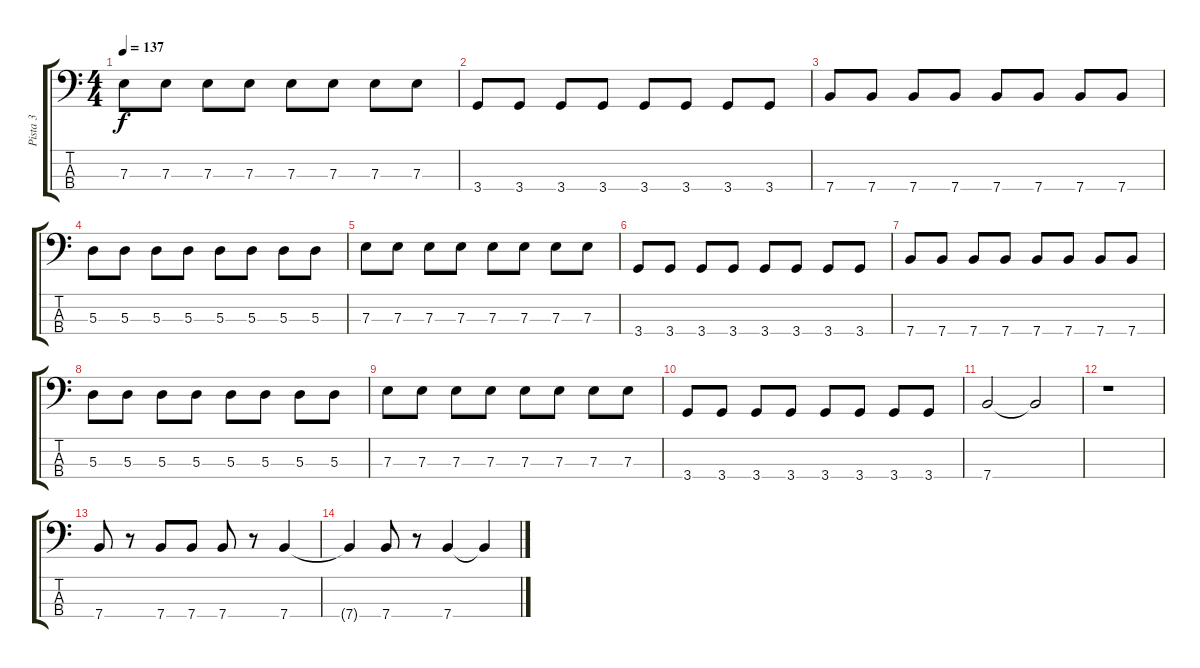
\track ("Pista 3" "Pista 3") {instrument electricbassfinger}
\staff {score tabs}
\tuning (G2 D2 A1 E1) {hide}
\ts (4 4)
\tempo 137
\clef f4
\ks c
7.3.8{dy f} 7.3.8 7.3.8 7.3.8 7.3.8 7.3.8 7.3.8 7.3.8 |
3.4.8 3.4.8 3.4.8 3.4.8 3.4.8 3.4.8 3.4.8 3.4.8 |
7.4.8 7.4.8 7.4.8 7.4.8 7.4.8 7.4.8 7.4.8 7.4.8 |
5.3.8 5.3.8 5.3.8 5.3.8 5.3.8 5.3.8 5.3.8 5.3.8 |
7.3.8 7.3.8 7.3.8 7.3.8 7.3.8 7.3.8 7.3.8 7.3.8 |
3.4.8 3.4.8 3.4.8 3.4.8 3.4.8 3.4.8 3.4.8 3.4.8 |
7.4.8 7.4.8 7.4.8 7.4.8 7.4.8 7.4.8 7.4.8 7.4.8 |
5.3.8 5.3.8 5.3.8 5.3.8 5.3.8 5.3.8 5.3.8 5.3.8 |
7.3.8 7.3.8 7.3.8 7.3.8 7.3.8 7.3.8 7.3.8 7.3.8 |
3.4.8 3.4.8 3.4.8 3.4.8 3.4.8 3.4.8 3.4.8 3.4.8 |
7.4.2 7.4{t}.2 |
r.1 |
7.4.8 r.8 7.4.8 7.4.8 7.4.8 r.8 7.4.4 |
7.4{t}.4 7.4.8 r.8 7.4.4 7.4{t}.4
